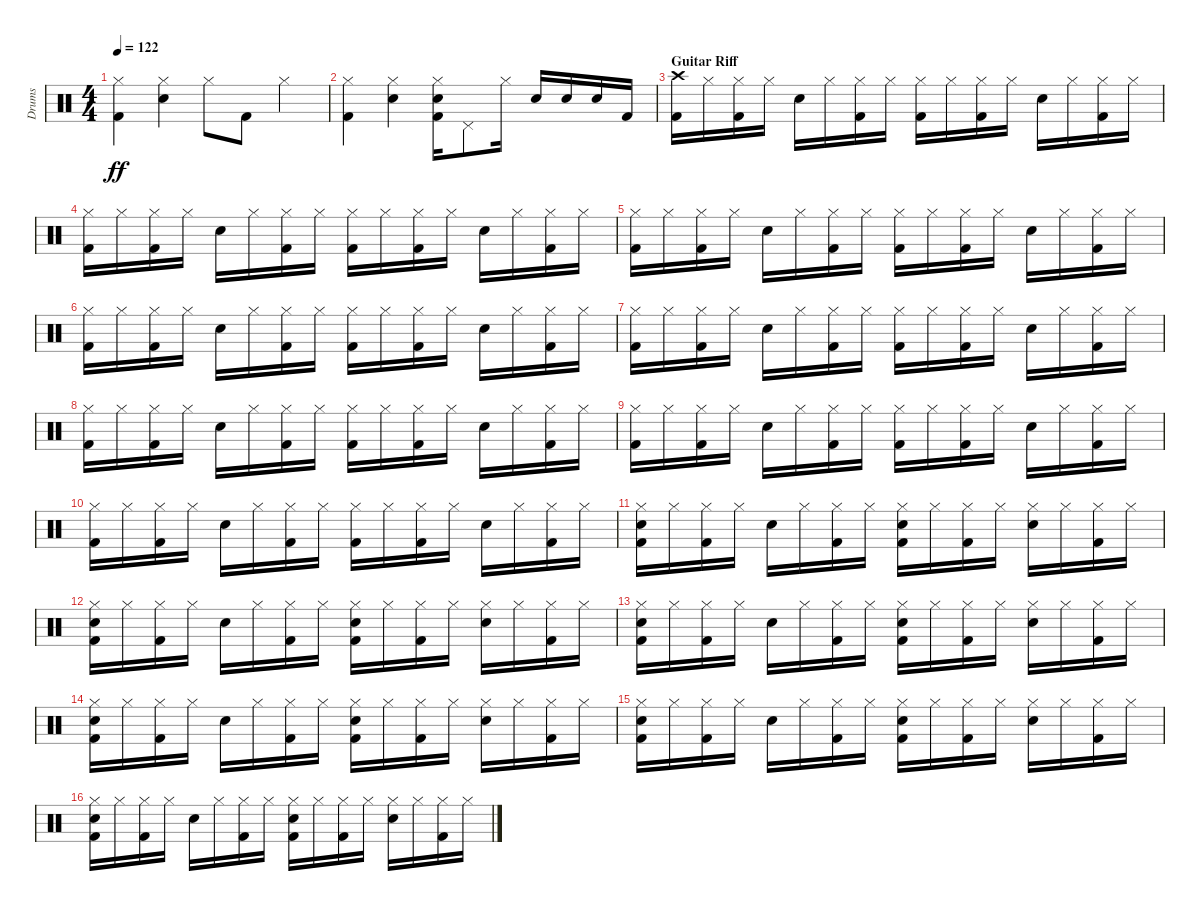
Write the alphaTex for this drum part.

\track ("Drums" "Drums") {instrument percussion}
\staff {score}
\articulation defaults
\ts (4 4)
\tempo 122
\clef neutral
\ks c
("Hi-Hat (closed)" "Kick (hit) 2").4{dy ff} ("Hi-Hat (closed)" "Snare (hit) 2").4 "Hi-Hat (closed)".8 "Kick (hit) 2".8 "Hi-Hat (closed)".4 |
("Hi-Hat (closed)" "Kick (hit) 2").4 ("Hi-Hat (closed)" "Snare (hit) 2").4 ("Hi-Hat (closed)" "Snare (hit) 2" "Kick (hit) 2").16 "Pedal Hi-Hat (hit)".8 "Hi-Hat (closed)".16 "Snare (hit) 2".16 "Snare (hit) 2".16 "Snare (hit) 2".16 "Kick (hit) 2".16 |
\section ("" "Guitar Riff")
("Crash high (hit)" "Kick (hit) 2").16 "Hi-Hat (closed)".16 ("Hi-Hat (closed)" "Kick (hit) 2").16 "Hi-Hat (closed)".16 "Snare (hit) 2".16 "Hi-Hat (closed)".16 ("Hi-Hat (closed)" "Kick (hit) 2").16 "Hi-Hat (closed)".16 ("Hi-Hat (closed)" "Kick (hit) 2").16 "Hi-Hat (closed)".16 ("Hi-Hat (closed)" "Kick (hit) 2").16 "Hi-Hat (closed)".16 "Snare (hit) 2".16 "Hi-Hat (closed)".16 ("Hi-Hat (closed)" "Kick (hit) 2").16 "Hi-Hat (closed)".16 |
("Hi-Hat (closed)" "Kick (hit) 2").16 "Hi-Hat (closed)".16 ("Hi-Hat (closed)" "Kick (hit) 2").16 "Hi-Hat (closed)".16 "Snare (hit) 2".16 "Hi-Hat (closed)".16 ("Hi-Hat (closed)" "Kick (hit) 2").16 "Hi-Hat (closed)".16 ("Hi-Hat (closed)" "Kick (hit) 2").16 "Hi-Hat (closed)".16 ("Hi-Hat (closed)" "Kick (hit) 2").16 "Hi-Hat (closed)".16 "Snare (hit) 2".16 "Hi-Hat (closed)".16 ("Hi-Hat (closed)" "Kick (hit) 2").16 "Hi-Hat (closed)".16 |
("Hi-Hat (closed)" "Kick (hit) 2").16 "Hi-Hat (closed)".16 ("Hi-Hat (closed)" "Kick (hit) 2").16 "Hi-Hat (closed)".16 "Snare (hit) 2".16 "Hi-Hat (closed)".16 ("Hi-Hat (closed)" "Kick (hit) 2").16 "Hi-Hat (closed)".16 ("Hi-Hat (closed)" "Kick (hit) 2").16 "Hi-Hat (closed)".16 ("Hi-Hat (closed)" "Kick (hit) 2").16 "Hi-Hat (closed)".16 "Snare (hit) 2".16 "Hi-Hat (closed)".16 ("Hi-Hat (closed)" "Kick (hit) 2").16 "Hi-Hat (closed)".16 |
("Hi-Hat (closed)" "Kick (hit) 2").16 "Hi-Hat (closed)".16 ("Hi-Hat (closed)" "Kick (hit) 2").16 "Hi-Hat (closed)".16 "Snare (hit) 2".16 "Hi-Hat (closed)".16 ("Hi-Hat (closed)" "Kick (hit) 2").16 "Hi-Hat (closed)".16 ("Hi-Hat (closed)" "Kick (hit) 2").16 "Hi-Hat (closed)".16 ("Hi-Hat (closed)" "Kick (hit) 2").16 "Hi-Hat (closed)".16 "Snare (hit) 2".16 "Hi-Hat (closed)".16 ("Hi-Hat (closed)" "Kick (hit) 2").16 "Hi-Hat (closed)".16 |
("Hi-Hat (closed)" "Kick (hit) 2").16 "Hi-Hat (closed)".16 ("Hi-Hat (closed)" "Kick (hit) 2").16 "Hi-Hat (closed)".16 "Snare (hit) 2".16 "Hi-Hat (closed)".16 ("Hi-Hat (closed)" "Kick (hit) 2").16 "Hi-Hat (closed)".16 ("Hi-Hat (closed)" "Kick (hit) 2").16 "Hi-Hat (closed)".16 ("Hi-Hat (closed)" "Kick (hit) 2").16 "Hi-Hat (closed)".16 "Snare (hit) 2".16 "Hi-Hat (closed)".16 ("Hi-Hat (closed)" "Kick (hit) 2").16 "Hi-Hat (closed)".16 |
("Hi-Hat (closed)" "Kick (hit) 2").16 "Hi-Hat (closed)".16 ("Hi-Hat (closed)" "Kick (hit) 2").16 "Hi-Hat (closed)".16 "Snare (hit) 2".16 "Hi-Hat (closed)".16 ("Hi-Hat (closed)" "Kick (hit) 2").16 "Hi-Hat (closed)".16 ("Hi-Hat (closed)" "Kick (hit) 2").16 "Hi-Hat (closed)".16 ("Hi-Hat (closed)" "Kick (hit) 2").16 "Hi-Hat (closed)".16 "Snare (hit) 2".16 "Hi-Hat (closed)".16 ("Hi-Hat (closed)" "Kick (hit) 2").16 "Hi-Hat (closed)".16 |
("Hi-Hat (closed)" "Kick (hit) 2").16 "Hi-Hat (closed)".16 ("Hi-Hat (closed)" "Kick (hit) 2").16 "Hi-Hat (closed)".16 "Snare (hit) 2".16 "Hi-Hat (closed)".16 ("Hi-Hat (closed)" "Kick (hit) 2").16 "Hi-Hat (closed)".16 ("Hi-Hat (closed)" "Kick (hit) 2").16 "Hi-Hat (closed)".16 ("Hi-Hat (closed)" "Kick (hit) 2").16 "Hi-Hat (closed)".16 "Snare (hit) 2".16 "Hi-Hat (closed)".16 ("Hi-Hat (closed)" "Kick (hit) 2").16 "Hi-Hat (closed)".16 |
("Hi-Hat (closed)" "Kick (hit) 2").16 "Hi-Hat (closed)".16 ("Hi-Hat (closed)" "Kick (hit) 2").16 "Hi-Hat (closed)".16 "Snare (hit) 2".16 "Hi-Hat (closed)".16 ("Hi-Hat (closed)" "Kick (hit) 2").16 "Hi-Hat (closed)".16 ("Hi-Hat (closed)" "Kick (hit) 2").16 "Hi-Hat (closed)".16 ("Hi-Hat (closed)" "Kick (hit) 2").16 "Hi-Hat (closed)".16 "Snare (hit) 2".16 "Hi-Hat (closed)".16 ("Hi-Hat (closed)" "Kick (hit) 2").16 "Hi-Hat (closed)".16 |
("Hi-Hat (closed)" "Snare (hit) 2" "Kick (hit) 2").16 "Hi-Hat (closed)".16 ("Hi-Hat (closed)" "Kick (hit) 2").16 "Hi-Hat (closed)".16 "Snare (hit) 2".16 "Hi-Hat (closed)".16 ("Hi-Hat (closed)" "Kick (hit) 2").16 "Hi-Hat (closed)".16 ("Hi-Hat (closed)" "Snare (hit) 2" "Kick (hit) 2").16 "Hi-Hat (closed)".16 ("Hi-Hat (closed)" "Kick (hit) 2").16 "Hi-Hat (closed)".16 ("Hi-Hat (closed)" "Snare (hit) 2").16 "Hi-Hat (closed)".16 ("Hi-Hat (closed)" "Kick (hit) 2").16 "Hi-Hat (closed)".16 |
("Hi-Hat (closed)" "Snare (hit) 2" "Kick (hit) 2").16 "Hi-Hat (closed)".16 ("Hi-Hat (closed)" "Kick (hit) 2").16 "Hi-Hat (closed)".16 "Snare (hit) 2".16 "Hi-Hat (closed)".16 ("Hi-Hat (closed)" "Kick (hit) 2").16 "Hi-Hat (closed)".16 ("Hi-Hat (closed)" "Snare (hit) 2" "Kick (hit) 2").16 "Hi-Hat (closed)".16 ("Hi-Hat (closed)" "Kick (hit) 2").16 "Hi-Hat (closed)".16 ("Hi-Hat (closed)" "Snare (hit) 2").16 "Hi-Hat (closed)".16 ("Hi-Hat (closed)" "Kick (hit) 2").16 "Hi-Hat (closed)".16 |
("Hi-Hat (closed)" "Snare (hit) 2" "Kick (hit) 2").16 "Hi-Hat (closed)".16 ("Hi-Hat (closed)" "Kick (hit) 2").16 "Hi-Hat (closed)".16 "Snare (hit) 2".16 "Hi-Hat (closed)".16 ("Hi-Hat (closed)" "Kick (hit) 2").16 "Hi-Hat (closed)".16 ("Hi-Hat (closed)" "Snare (hit) 2" "Kick (hit) 2").16 "Hi-Hat (closed)".16 ("Hi-Hat (closed)" "Kick (hit) 2").16 "Hi-Hat (closed)".16 ("Hi-Hat (closed)" "Snare (hit) 2").16 "Hi-Hat (closed)".16 ("Hi-Hat (closed)" "Kick (hit) 2").16 "Hi-Hat (closed)".16 |
("Hi-Hat (closed)" "Snare (hit) 2" "Kick (hit) 2").16 "Hi-Hat (closed)".16 ("Hi-Hat (closed)" "Kick (hit) 2").16 "Hi-Hat (closed)".16 "Snare (hit) 2".16 "Hi-Hat (closed)".16 ("Hi-Hat (closed)" "Kick (hit) 2").16 "Hi-Hat (closed)".16 ("Hi-Hat (closed)" "Snare (hit) 2" "Kick (hit) 2").16 "Hi-Hat (closed)".16 ("Hi-Hat (closed)" "Kick (hit) 2").16 "Hi-Hat (closed)".16 ("Hi-Hat (closed)" "Snare (hit) 2").16 "Hi-Hat (closed)".16 ("Hi-Hat (closed)" "Kick (hit) 2").16 "Hi-Hat (closed)".16 |
("Hi-Hat (closed)" "Snare (hit) 2" "Kick (hit) 2").16 "Hi-Hat (closed)".16 ("Hi-Hat (closed)" "Kick (hit) 2").16 "Hi-Hat (closed)".16 "Snare (hit) 2".16 "Hi-Hat (closed)".16 ("Hi-Hat (closed)" "Kick (hit) 2").16 "Hi-Hat (closed)".16 ("Hi-Hat (closed)" "Snare (hit) 2" "Kick (hit) 2").16 "Hi-Hat (closed)".16 ("Hi-Hat (closed)" "Kick (hit) 2").16 "Hi-Hat (closed)".16 ("Hi-Hat (closed)" "Snare (hit) 2").16 "Hi-Hat (closed)".16 ("Hi-Hat (closed)" "Kick (hit) 2").16 "Hi-Hat (closed)".16 |
("Hi-Hat (closed)" "Snare (hit) 2" "Kick (hit) 2").16 "Hi-Hat (closed)".16 ("Hi-Hat (closed)" "Kick (hit) 2").16 "Hi-Hat (closed)".16 "Snare (hit) 2".16 "Hi-Hat (closed)".16 ("Hi-Hat (closed)" "Kick (hit) 2").16 "Hi-Hat (closed)".16 ("Hi-Hat (closed)" "Snare (hit) 2" "Kick (hit) 2").16 "Hi-Hat (closed)".16 ("Hi-Hat (closed)" "Kick (hit) 2").16 "Hi-Hat (closed)".16 ("Hi-Hat (closed)" "Snare (hit) 2").16 "Hi-Hat (closed)".16 ("Hi-Hat (closed)" "Kick (hit) 2").16 "Hi-Hat (closed)".16
